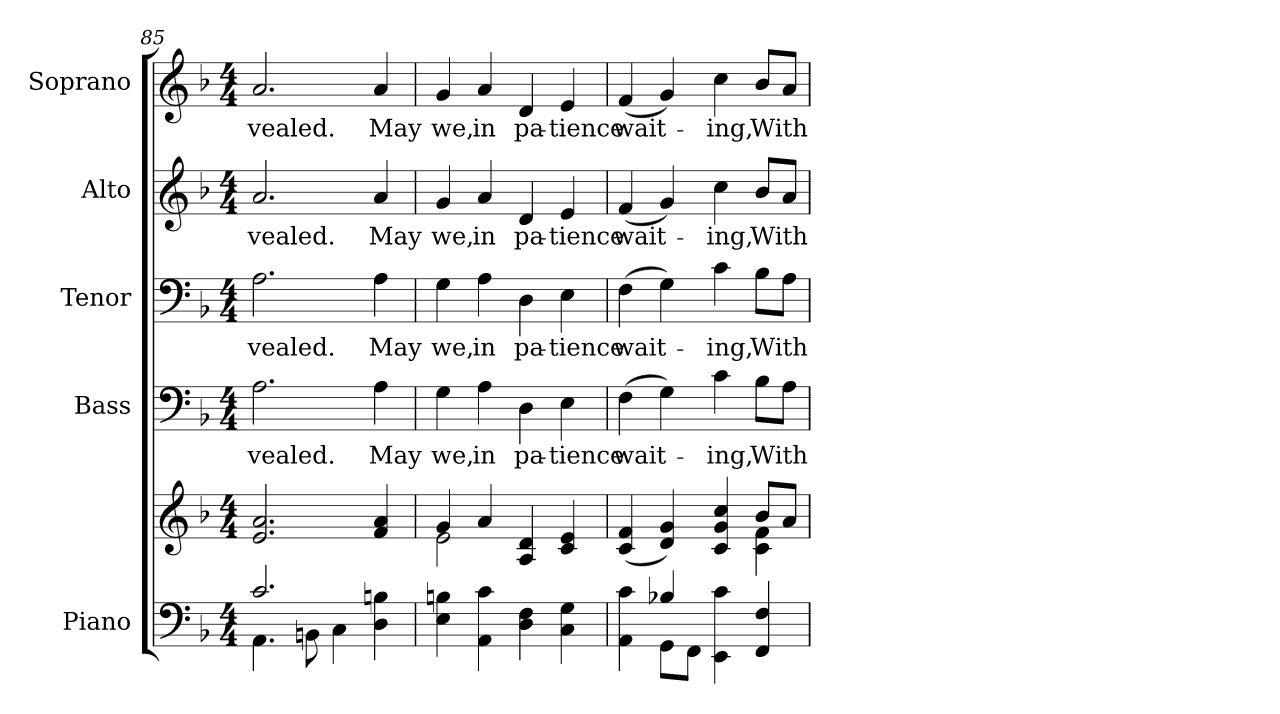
**kern	**kern	**kern	**text	**kern	**text	**kern	**text	**kern	**text
*part5	*part5	*part4	*part4	*part3	*part3	*part2	*part2	*part1	*part1
*staff6	*staff5	*staff4	*staff4	*staff3	*staff3	*staff2	*staff2	*staff1	*staff1
*I"Piano	*	*I"Bass	*	*I"Tenor	*	*I"Alto	*	*I"Soprano	*
*I'Pno.	*	*I'B.	*	*I'T.	*	*I'A.	*	*I'S.	*
*clefF4	*clefG2	*clefF4	*	*clefF4	*	*clefG2	*	*clefG2	*
*k[b-]	*k[b-]	*k[b-]	*	*k[b-]	*	*k[b-]	*	*k[b-]	*
*F:	*F:	*F:	*	*F:	*	*F:	*	*F:	*
*M4/4	*M4/4	*M4/4	*	*M4/4	*	*M4/4	*	*M4/4	*
=85	=85	=85	=85	=85	=85	=85	=85	=85	=85
*^	*	*	*	*	*	*	*	*	*
!	!	!	!	!LO:LY:b:color=#000000	!	!	!	!	!	!
!	!	!	!	!	!	!LO:LY:b:color=#000000	!	!	!	!
!	!	!	!	!	!	!	!	!LO:LY:b:color=#000000	!	!
!	!	!	!	!	!	!	!	!	!	!LO:LY:b:color=#000000
2.ci/	4.AAi\	2.ei/ 2.ai	2.Ai\	vealed.	2.Ai\	vealed.	2.ai/	vealed.	2.ai/	vealed.
.	8BBni\	.	.	.	.	.	.	.	.	.
.	4Ci\	.	.	.	.	.	.	.	.	.
!	!	!	!	!LO:LY:b:color=#000000	!	!	!	!	!	!
!	!	!	!	!	!	!LO:LY:b:color=#000000	!	!	!	!
!	!	!	!	!	!	!	!	!LO:LY:b:color=#000000	!	!
!	!	!	!	!	!	!	!	!	!	!LO:LY:b:color=#000000
4Di\ 4Bni	4ryy	4fi/ 4ai	4Ai\	May	4Ai\	May	4ai/	May	4ai/	May
*v	*v	*	*	*	*	*	*	*	*	*
!!LO:LB:g=z
=86	=86	=86	=86	=86	=86	=86	=86	=86	=86
*	*^	*	*	*	*	*	*	*	*
*^	*	*	*	*	*	*	*	*	*	*
!	!	!	!	!	!LO:LY:b:color=#000000	!	!	!	!	!	!
*v	*v	*	*	*	*	*	*	*	*	*	*
*^	*	*	*	*	*	*	*	*	*	*
!	!	!	!	!	!	!	!LO:LY:b:color=#000000	!	!	!	!
*v	*v	*	*	*	*	*	*	*	*	*	*
*^	*	*	*	*	*	*	*	*	*	*
!	!	!	!	!	!	!	!	!	!LO:LY:b:color=#000000	!	!
*v	*v	*	*	*	*	*	*	*	*	*	*
*^	*	*	*	*	*	*	*	*	*	*
!	!	!	!	!	!	!	!	!	!	!	!LO:LY:b:color=#000000
*v	*v	*	*	*	*	*	*	*	*	*	*
4Ei\ 4Bni	4gi/	2ei\	4Gi\	we,	4Gi\	we,	4gi/	we,	4gi/	we,
!	!	!	!	!LO:LY:b:color=#000000	!	!	!	!	!	!
!	!	!	!	!	!	!LO:LY:b:color=#000000	!	!	!	!
!	!	!	!	!	!	!	!	!LO:LY:b:color=#000000	!	!
!	!	!	!	!	!	!	!	!	!	!LO:LY:b:color=#000000
4AAi\ 4ci	4ai/	.	4Ai\	in	4Ai\	in	4ai/	in	4ai/	in
!	!	!	!	!LO:LY:b:color=#000000	!	!	!	!	!	!
!	!	!	!	!	!	!LO:LY:b:color=#000000	!	!	!	!
!	!	!	!	!	!	!	!	!LO:LY:b:color=#000000	!	!
!	!	!	!	!	!	!	!	!	!	!LO:LY:b:color=#000000
4Di\ 4Fi	4Ai/ 4di	2ryy	4Di\	pa-	4Di\	pa-	4di/	pa-	4di/	pa-
!	!	!	!	!LO:LY:b:color=#000000	!	!	!	!	!	!
!	!	!	!	!	!	!LO:LY:b:color=#000000	!	!	!	!
!	!	!	!	!	!	!	!	!LO:LY:b:color=#000000	!	!
!	!	!	!	!	!	!	!	!	!	!LO:LY:b:color=#000000
4Ci\ 4Gi	4ci/ 4ei	.	4Ei\	-tience	4Ei\	-tience	4ei/	-tience	4ei/	-tience
=87	=87	=87	=87	=87	=87	=87	=87	=87	=87	=87
*^	*	*	*	*	*	*	*	*	*	*
!	!	!	!	!	!LO:LY:b:color=#000000	!	!	!	!	!	!
!	!	!	!	!	!	!	!LO:LY:b:color=#000000	!	!	!	!
!	!	!	!	!	!	!	!	!	!LO:LY:b:color=#000000	!	!
!	!	!	!	!	!	!	!	!	!	!	!LO:LY:b:color=#000000
4AAi\ 4ci	4ryy	(4ci/ 4fi	2ryy	(4Fi\	wait-	(4Fi\	wait-	(4fi/	wait-	(4fi/	wait-
4B-Xi/	8GGi\L	4di/ 4gi)	.	4Gi\)	.	4Gi\)	.	4gi/)	.	4gi/)	.
.	8FFi\J	.	.	.	.	.	.	.	.	.	.
!	!	!	!	!	!LO:LY:b:color=#000000	!	!	!	!	!	!
!	!	!	!	!	!	!	!LO:LY:b:color=#000000	!	!	!	!
!	!	!	!	!	!	!	!	!	!LO:LY:b:color=#000000	!	!
!	!	!	!	!	!	!	!	!	!	!	!LO:LY:b:color=#000000
4EEi\ 4ci	2ryy	4ci/ 4gi 4cci	4ryy	4ci\	-ing,	4ci\	-ing,	4cci\	-ing,	4cci\	-ing,
!	!	!	!	!	!LO:LY:b:color=#000000	!	!	!	!	!	!
!	!	!	!	!	!	!	!LO:LY:b:color=#000000	!	!	!	!
!	!	!	!	!	!	!	!	!	!LO:LY:b:color=#000000	!	!
!	!	!	!	!	!	!	!	!	!	!	!LO:LY:b:color=#000000
4FFi/ 4Fi	.	8b-i/L	4ci\ 4fi	8B-i\L	With	8B-i\L	With	8b-i/L	With	8b-i/L	With
.	.	8ai/J	.	8Ai\J	.	8Ai\J	.	8ai/J	.	8ai/J	.
*v	*v	*	*	*	*	*	*	*	*	*	*
*	*v	*v	*	*	*	*	*	*	*	*
=	=	=	=	=	=	=	=	=	=
*-	*-	*-	*-	*-	*-	*-	*-	*-	*-
